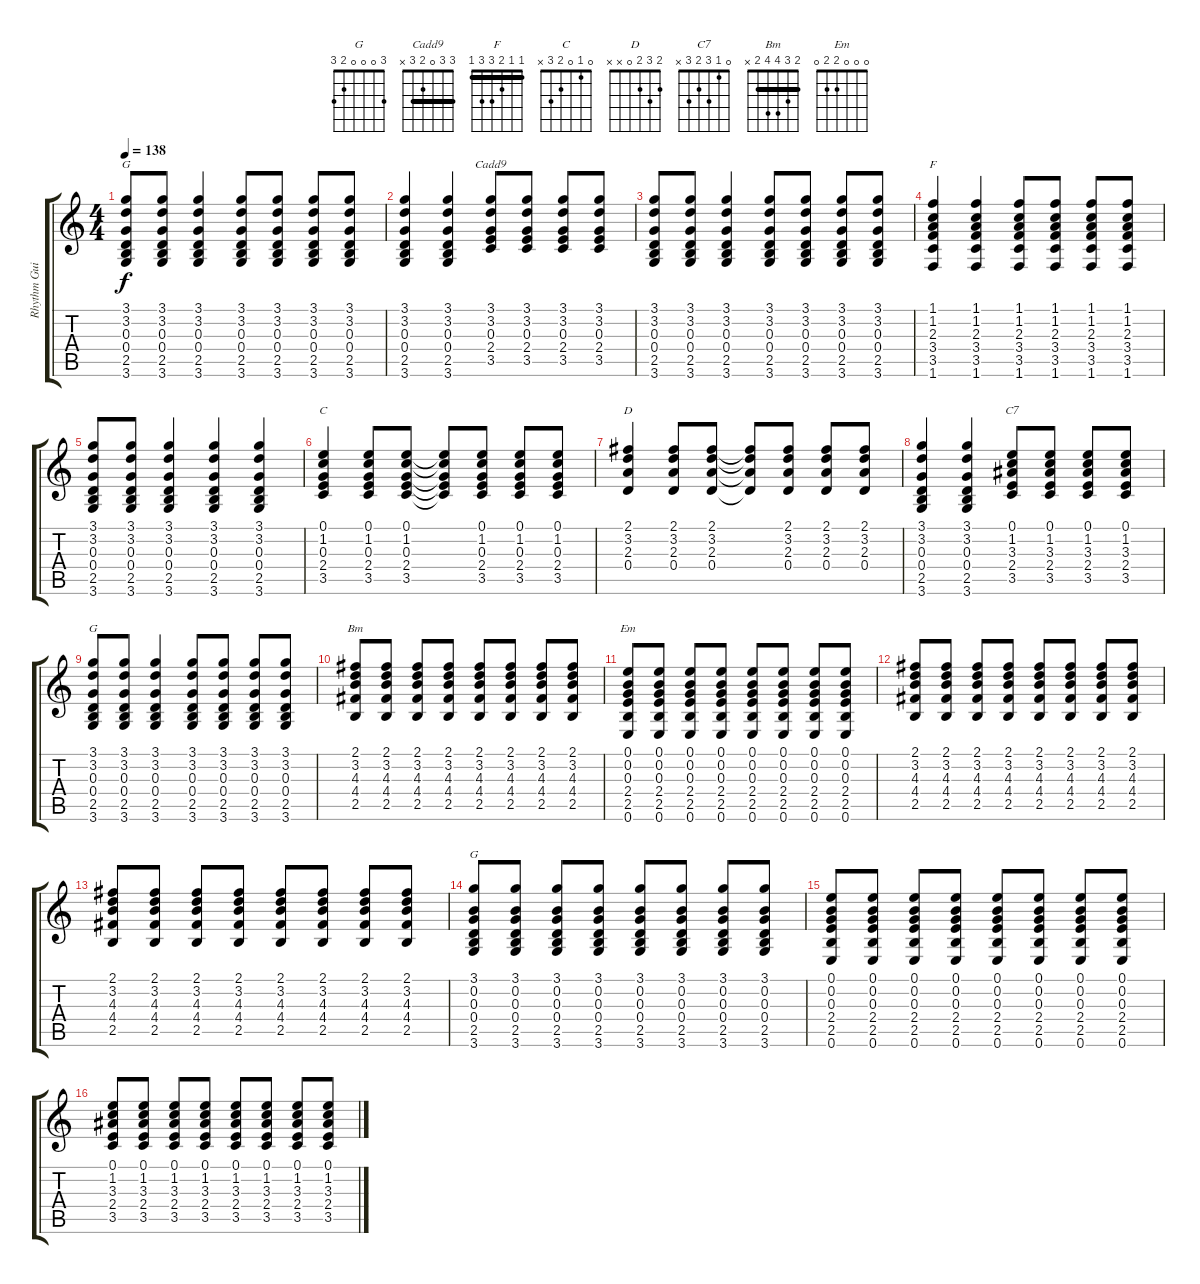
\track ("Rhythm Guitar (John Lennon)" "Rhythm Gui") {instrument acousticguitarsteel}
\staff {score tabs}
\tuning (E4 B3 G3 D3 A2 E2) {hide}
\chord ("G" 3 3 0 0 2 3) {barre 3}
\chord ("Cadd9" 3 3 0 2 3 x) {barre 3}
\chord ("F" 1 1 2 3 3 1) {barre 1}
\chord ("C" 0 1 0 2 3 x)
\chord ("D" 2 3 2 0 x x)
\chord ("C7" 0 1 3 2 3 x)
\chord ("G" 3 3 0 0 2 3)
\chord ("Bm" 2 3 4 4 2 x) {barre 2}
\chord ("Em" 0 0 0 2 2 0)
\chord ("G" 3 0 0 0 2 3)
\ts (4 4)
\tempo 138
\clef g2
\ks c
(3.1 3.2 0.3 0.4 2.5 3.6).8{ch "G" dy f} (3.1 3.2 0.3 0.4 2.5 3.6).8 (3.1 3.2 0.3 0.4 2.5 3.6).4 (3.1 3.2 0.3 0.4 2.5 3.6).8 (3.1 3.2 0.3 0.4 2.5 3.6).8 (3.1 3.2 0.3 0.4 2.5 3.6).8 (3.1 3.2 0.3 0.4 2.5 3.6).8 |
(3.1 3.2 0.3 0.4 2.5 3.6).4 (3.1 3.2 0.3 0.4 2.5 3.6).4 (3.1 3.2 0.3 2.4 3.5).8{ch "Cadd9"} (3.1 3.2 0.3 2.4 3.5).8 (3.1 3.2 0.3 2.4 3.5).8 (3.1 3.2 0.3 2.4 3.5).8 |
(3.1 3.2 0.3 0.4 2.5 3.6).8 (3.1 3.2 0.3 0.4 2.5 3.6).8 (3.1 3.2 0.3 0.4 2.5 3.6).4 (3.1 3.2 0.3 0.4 2.5 3.6).8 (3.1 3.2 0.3 0.4 2.5 3.6).8 (3.1 3.2 0.3 0.4 2.5 3.6).8 (3.1 3.2 0.3 0.4 2.5 3.6).8 |
(1.1 1.2 2.3 3.4 3.5 1.6).4{ch "F"} (1.1 1.2 2.3 3.4 3.5 1.6).4 (1.1 1.2 2.3 3.4 3.5 1.6).8 (1.1 1.2 2.3 3.4 3.5 1.6).8 (1.1 1.2 2.3 3.4 3.5 1.6).8 (1.1 1.2 2.3 3.4 3.5 1.6).8 |
(3.1 3.2 0.3 0.4 2.5 3.6).8 (3.1 3.2 0.3 0.4 2.5 3.6).8 (3.1 3.2 0.3 0.4 2.5 3.6).4 (3.1 3.2 0.3 0.4 2.5 3.6).4 (3.1 3.2 0.3 0.4 2.5 3.6).4 |
(0.1 1.2 0.3 2.4 3.5).4{ch "C"} (0.1 1.2 0.3 2.4 3.5).8 (0.1 1.2 0.3 2.4 3.5).8 (0.1{t} 1.2{t} 0.3{t} 2.4{t} 3.5{t}).8 (0.1 1.2 0.3 2.4 3.5).8 (0.1 1.2 0.3 2.4 3.5).8 (0.1 1.2 0.3 2.4 3.5).8 |
(2.1 3.2 2.3 0.4).4{ch "D"} (2.1 3.2 2.3 0.4).8 (2.1 3.2 2.3 0.4).8 (2.1{t} 3.2{t} 2.3{t} 0.4{t}).8 (2.1 3.2 2.3 0.4).8 (2.1 3.2 2.3 0.4).8 (2.1 3.2 2.3 0.4).8 |
(3.1 3.2 0.3 0.4 2.5 3.6).4 (3.1 3.2 0.3 0.4 2.5 3.6).4 (0.1 1.2 3.3 2.4 3.5).8{ch "C7"} (0.1 1.2 3.3 2.4 3.5).8 (0.1 1.2 3.3 2.4 3.5).8 (0.1 1.2 3.3 2.4 3.5).8 |
(3.1 3.2 0.3 0.4 2.5 3.6).8{ch "G"} (3.1 3.2 0.3 0.4 2.5 3.6).8 (3.1 3.2 0.3 0.4 2.5 3.6).4 (3.1 3.2 0.3 0.4 2.5 3.6).8 (3.1 3.2 0.3 0.4 2.5 3.6).8 (3.1 3.2 0.3 0.4 2.5 3.6).8 (3.1 3.2 0.3 0.4 2.5 3.6).8 |
(2.1 3.2 4.3 4.4 2.5).8{ch "Bm"} (2.1 3.2 4.3 4.4 2.5).8 (2.1 3.2 4.3 4.4 2.5).8 (2.1 3.2 4.3 4.4 2.5).8 (2.1 3.2 4.3 4.4 2.5).8 (2.1 3.2 4.3 4.4 2.5).8 (2.1 3.2 4.3 4.4 2.5).8 (2.1 3.2 4.3 4.4 2.5).8 |
(0.1 0.2 0.3 2.4 2.5 0.6).8{ch "Em"} (0.1 0.2 0.3 2.4 2.5 0.6).8 (0.1 0.2 0.3 2.4 2.5 0.6).8 (0.1 0.2 0.3 2.4 2.5 0.6).8 (0.1 0.2 0.3 2.4 2.5 0.6).8 (0.1 0.2 0.3 2.4 2.5 0.6).8 (0.1 0.2 0.3 2.4 2.5 0.6).8 (0.1 0.2 0.3 2.4 2.5 0.6).8 |
(2.1 3.2 4.3 4.4 2.5).8 (2.1 3.2 4.3 4.4 2.5).8 (2.1 3.2 4.3 4.4 2.5).8 (2.1 3.2 4.3 4.4 2.5).8 (2.1 3.2 4.3 4.4 2.5).8 (2.1 3.2 4.3 4.4 2.5).8 (2.1 3.2 4.3 4.4 2.5).8 (2.1 3.2 4.3 4.4 2.5).8 |
(2.1 3.2 4.3 4.4 2.5).8 (2.1 3.2 4.3 4.4 2.5).8 (2.1 3.2 4.3 4.4 2.5).8 (2.1 3.2 4.3 4.4 2.5).8 (2.1 3.2 4.3 4.4 2.5).8 (2.1 3.2 4.3 4.4 2.5).8 (2.1 3.2 4.3 4.4 2.5).8 (2.1 3.2 4.3 4.4 2.5).8 |
(3.1 0.2 0.3 0.4 2.5 3.6).8{ch "G"} (3.1 0.2 0.3 0.4 2.5 3.6).8 (3.1 0.2 0.3 0.4 2.5 3.6).8 (3.1 0.2 0.3 0.4 2.5 3.6).8 (3.1 0.2 0.3 0.4 2.5 3.6).8 (3.1 0.2 0.3 0.4 2.5 3.6).8 (3.1 0.2 0.3 0.4 2.5 3.6).8 (3.1 0.2 0.3 0.4 2.5 3.6).8 |
(0.1 0.2 0.3 2.4 2.5 0.6).8 (0.1 0.2 0.3 2.4 2.5 0.6).8 (0.1 0.2 0.3 2.4 2.5 0.6).8 (0.1 0.2 0.3 2.4 2.5 0.6).8 (0.1 0.2 0.3 2.4 2.5 0.6).8 (0.1 0.2 0.3 2.4 2.5 0.6).8 (0.1 0.2 0.3 2.4 2.5 0.6).8 (0.1 0.2 0.3 2.4 2.5 0.6).8 |
(0.1 1.2 3.3 2.4 3.5).8 (0.1 1.2 3.3 2.4 3.5).8 (0.1 1.2 3.3 2.4 3.5).8 (0.1 1.2 3.3 2.4 3.5).8 (0.1 1.2 3.3 2.4 3.5).8 (0.1 1.2 3.3 2.4 3.5).8 (0.1 1.2 3.3 2.4 3.5).8 (0.1 1.2 3.3 2.4 3.5).8
